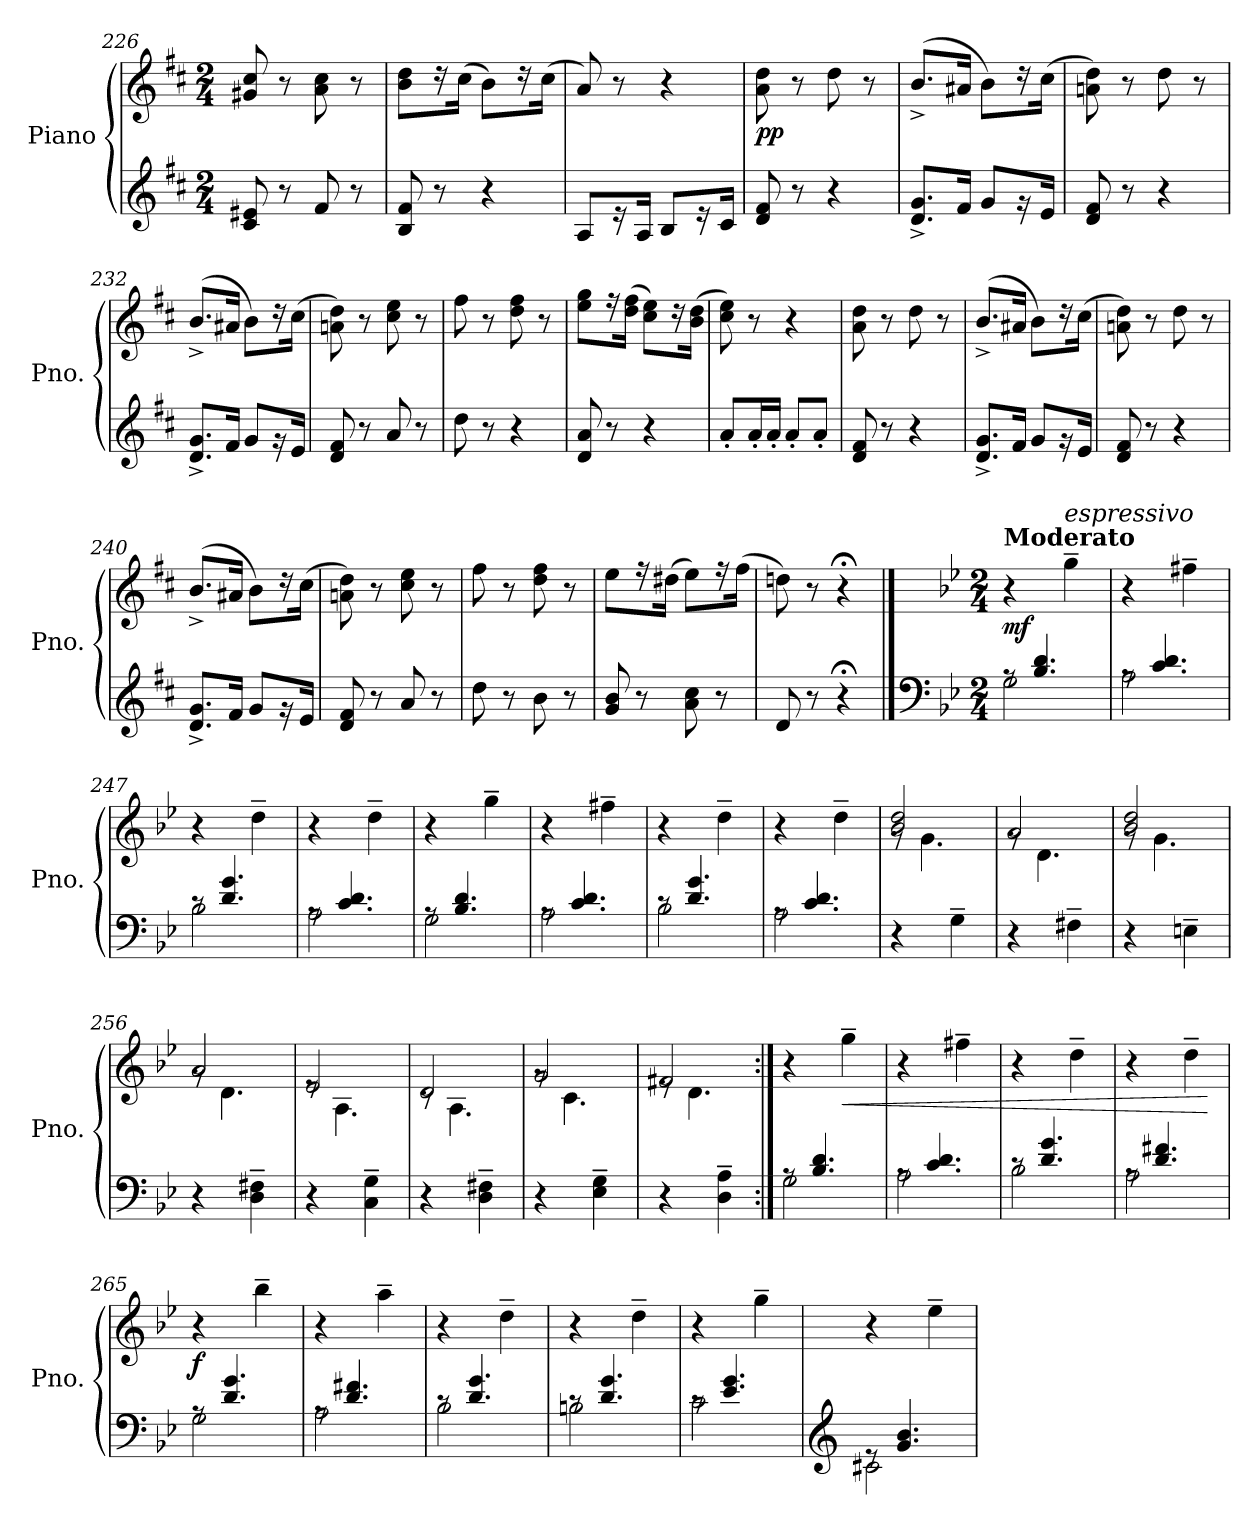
**kern	**kern	**dynam
*part1	*part1	*part1
*staff2	*staff1	*staff1/2
*I"Piano	*	*
*I'Pno.	*	*
*clefG2	*clefG2	*
*k[f#c#]	*k[f#c#]	*
*M2/4	*M2/4	*
=226	=226	=226
8c#/ 8e#X/	8g#X/ 8cc#/	.
8r	8r	.
8f#/	8a\ 8cc#\	.
8r	8r	.
=227	=227	=227
8B/ 8f#/	8b\ 8dd\L	.
8r	16rdd	.
.	(16cc#\Jk	.
4r	8b\L)	.
.	16rdd	.
.	(16cc#\Jk	.
=228	=228	=228
8A/L	8a/)	.
16re	8r	.
16A/Jk	.	.
8B/L	4r	.
16re	.	.
16c#/Jk	.	.
!!LO:LB:g=z
=229	=229	=229
!	!	!LO:DY:b
8d/ 8f#/	8a\ 8dd\	pp
8r	8r	.
4r	8dd\	.
.	8r	.
=230	=230	=230
8.d/^ 8.g/^L	(8.b^/L	.
16f#/Jk	16a#X/Jk	.
8g/L	8b\L)	.
16rg	16rdd	.
16e/Jk	(16cc#\Jk	.
=231	=231	=231
8d/ 8f#/	8an\ 8dd\)	.
8r	8r	.
4r	8dd\	.
.	8r	.
=232	=232	=232
8.d/^ 8.g/^L	(8.b^/L	.
16f#/Jk	16a#X/Jk	.
8g/L	8b\L)	.
16rg	16rdd	.
16e/Jk	(16cc#\Jk	.
=233	=233	=233
8d/ 8f#/	8an\ 8dd\)	.
8r	8r	.
8a/	8cc#\ 8ee\	.
8r	8r	.
=234	=234	=234
8dd\	8ff#\	.
8r	8r	.
4r	8dd\ 8ff#\	.
.	8r	.
=235	=235	=235
8d/ 8a/	8ee\ 8gg\L	.
8r	16rff	.
.	(16dd\ 16ff#\Jk	.
4r	8cc#\ 8ee\L)	.
.	16rdd	.
.	(16b\ 16dd\Jk	.
=236	=236	=236
8a'/L	8cc#\ 8ee\)	.
16a'/L	8r	.
16a'/JJ	.	.
8a'/L	4r	.
8a'/J	.	.
!!LO:LB:g=z
=237	=237	=237
8d/ 8f#/	8a\ 8dd\	.
8r	8r	.
4r	8dd\	.
.	8r	.
=238	=238	=238
8.d/^ 8.g/^L	(8.b^/L	.
16f#/Jk	16a#X/Jk	.
8g/L	8b\L)	.
16rg	16rdd	.
16e/Jk	(16cc#\Jk	.
=239	=239	=239
8d/ 8f#/	8an\ 8dd\)	.
8r	8r	.
4r	8dd\	.
.	8r	.
=240	=240	=240
8.d/^ 8.g/^L	(8.b^/L	.
16f#/Jk	16a#X/Jk	.
8g/L	8b\L)	.
16rg	16rdd	.
16e/Jk	(16cc#\Jk	.
=241	=241	=241
8d/ 8f#/	8an\ 8dd\)	.
8r	8r	.
8a/	8cc#\ 8ee\	.
8r	8r	.
=242	=242	=242
8dd\	8ff#\	.
8r	8r	.
8b\	8dd\ 8ff#\	.
8r	8r	.
=243	=243	=243
8g/ 8b/	8ee\L	.
8r	16rff	.
.	(16dd#X\Jk	.
8a\ 8cc#\	8ee\L)	.
8r	16rff	.
.	(16ff#\Jk	.
=244	=244	=244
8d/	8ddn\)	.
8r	8r	.
4r;<	4r;<	.
!!LO:PB:g=z
==245	==245	==245
*clefF4	*	*
*k[b-e-]	*k[b-e-]	*
*M2/4	*M2/4	*
*^	*	*
!	!	!LO:TX:a:B:t=Moderato	!
!	!	!	!LO:DY:b
8rA	2G\	4r	mf
4.B-/ 4.d/	.	.	.
!	!	!LO:TX:a:i:t=espressivo	!
.	.	4gg~\	.
=246	=246	=246	=246
8rA	2A\	4r	.
4.c/ 4.d/	.	.	.
.	.	4ff#X~\	.
=247	=247	=247	=247
8rc	2B-\	4r	.
4.d/ 4.g/	.	.	.
.	.	4dd~\	.
=248	=248	=248	=248
8rA	2A\	4r	.
4.c/ 4.d/	.	.	.
.	.	4dd~\	.
=249	=249	=249	=249
8rA	2G\	4r	.
4.B-/ 4.d/	.	.	.
.	.	4gg~\	.
=250	=250	=250	=250
8rA	2A\	4r	.
4.c/ 4.d/	.	.	.
.	.	4ff#X~\	.
=251	=251	=251	=251
8rc	2B-\	4r	.
4.d/ 4.g/	.	.	.
.	.	4dd~\	.
=252	=252	=252	=252
8rA	2A\	4r	.
4.c/ 4.d/	.	.	.
.	.	4dd~\	.
*v	*v	*	*
=253	=253	=253
*	*^	*
4r	2b-/ 2dd/	8rg	.
.	.	4.g\	.
4G~\	.	.	.
=254	=254	=254	=254
4r	2a/	8rg	.
.	.	4.d\	.
4F#X~\	.	.	.
!!LO:LB:g=z	!!
=255	=255	=255	=255
4r	2b-/ 2dd/	8rg	.
.	.	4.g\	.
4En~\	.	.	.
=256	=256	=256	=256
4r	2a/	8rg	.
.	.	4.d\	.
4D\~ 4F#X\~	.	.	.
=257	=257	=257	=257
4r	2e-/	8re	.
.	.	4.A\	.
4C\~ 4G\~	.	.	.
=258	=258	=258	=258
4r	2d/	8rc	.
.	.	4.A\	.
4D\~ 4F#X\~	.	.	.
=259	=259	=259	=259
4r	2g/	8rg	.
.	.	4.c\	.
4E-\~ 4G\~	.	.	.
=260	=260	=260	=260
4r	2f#X/	8re	.
.	.	4.d\	.
4D\~ 4A\~	.	.	.
*	*v	*v	*
=261:|!	=261:|!	=261:|!
*^	*	*
8rA	2G\	4r	.
4.B-/ 4.d/	.	.	.
!	!	!	!LO:HP:b
.	.	4gg~\	<
=262	=262	=262	=262
8rA	2A\	4r	.
4.c/ 4.d/	.	.	.
.	.	4ff#X~\	.
=263	=263	=263	=263
8rc	2B-\	4r	.
4.d/ 4.g/	.	.	.
.	.	4dd~\	.
=264	=264	=264	=264
8rA	2A\	4r	.
4.d/ 4.f#X/	.	.	.
.	.	4dd~\	.
*v	*v	*	*
.	.	[
=265	=265	=265
*^	*	*
!	!	!	!LO:DY:b
8rA	2G\	4r	f
4.d/ 4.g/	.	.	.
.	.	4bb-~\	.
!!LO:LB:g=z
=266	=266	=266	=266
8rA	2A\	4r	.
4.d/ 4.f#X/	.	.	.
.	.	4aa~\	.
=267	=267	=267	=267
8rc	2B-\	4r	.
4.d/ 4.g/	.	.	.
.	.	4dd~\	.
=268	=268	=268	=268
8rc	2Bn\	4r	.
4.d/ 4.g/	.	.	.
.	.	4dd~\	.
=269	=269	=269	=269
8rc	2c\	4r	.
4.e-/ 4.g/	.	.	.
.	.	4gg~\	.
=270	=270	=270	=270
*clefG2	*	*	*
8re	2c#X\	4r	.
4.g/ 4.b-/	.	.	.
.	.	4ee-~\	.
*v	*v	*	*
=	=	=
*-	*-	*-
